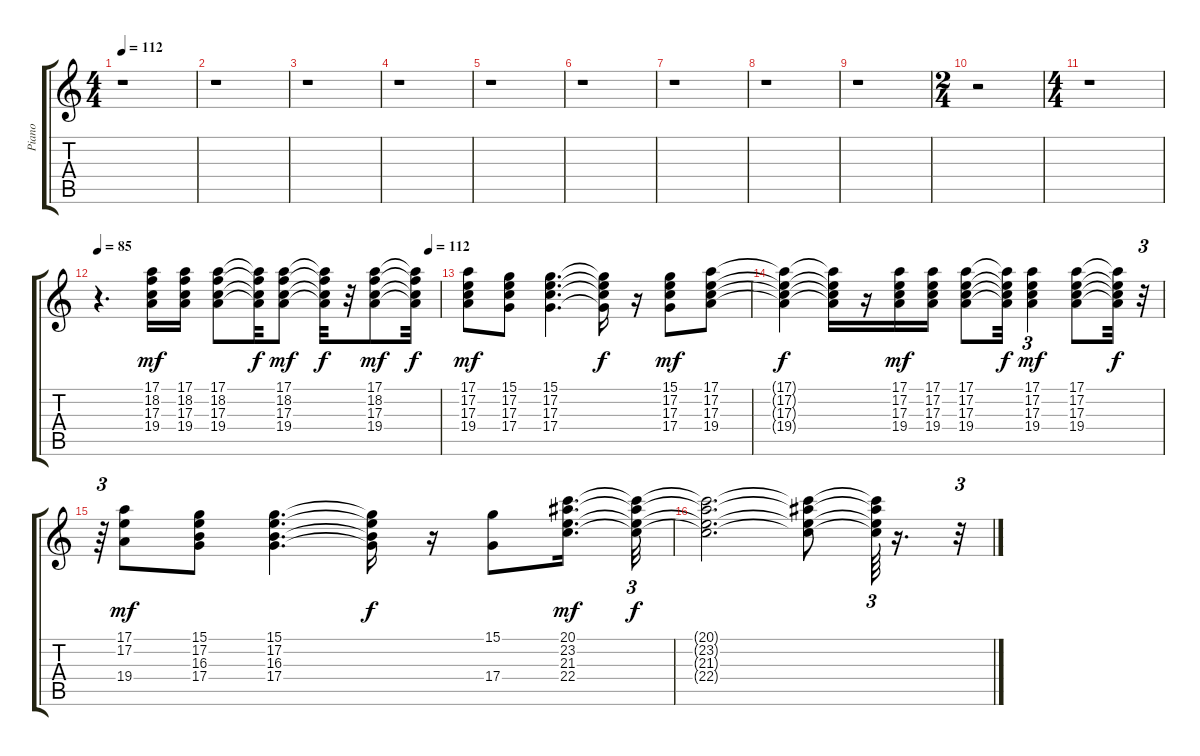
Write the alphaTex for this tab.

\track ("Piano" "Piano") {instrument electricpiano2}
\staff {score tabs}
\tuning (E4 B3 G3 D3 A2 E2) {hide}
\ts (4 4)
\tempo 112
\clef g2
\ks c
r.1{dy f} |
r.1 |
r.1 |
r.1 |
r.1 |
r.1 |
r.1 |
r.1 |
r.1 |
\ts (2 4)
r.2 |
\ts (4 4)
r.1 |
\tempo 85
\tempo (112 0.96875)
r.4{d} (17.1 18.2 17.3 19.4).16{dy mf} (17.1 18.2 17.3 19.4).16 (17.1 18.2 17.3 19.4).8 (17.1{t} 18.2{t} 17.3{t} 19.4{t}).32{dy f} (17.1 18.2 17.3 19.4).8{dy mf} (17.1{t} 18.2{t} 17.3{t} 19.4{t}).32{dy f} r.32 (17.1 18.2 17.3 19.4).8{dy mf} (17.1{t} 18.2{t} 17.3{t} 19.4{t}).32{dy f} |
(17.1 17.2 17.3 19.4).8{dy mf} (15.1 17.2 17.3 17.4).8 (15.1 17.2 17.3 17.4).4{d} (15.1{t} 17.2{t} 17.3{t} 17.4{t}).16{dy f} r.16 (15.1 17.2 17.3 17.4).8{dy mf} (17.1 17.2 17.3 19.4).8 |
(17.1{t} 17.2{t} 17.3{t} 19.4{t}).4{dy f} (17.1{t} 17.2{t} 17.3{t} 19.4{t}).16 r.16 (17.1 17.2 17.3 19.4).16{dy mf} (17.1 17.2 17.3 19.4).16 (17.1 17.2 17.3 19.4).8 (17.1{t} 17.2{t} 17.3{t} 19.4{t}).32{dy f} (17.1 17.2 17.3 19.4).4{tu (3 2) dy mf} (17.1 17.2 17.3 19.4).8 (17.1{t} 17.2{t} 17.3{t} 19.4{t}).32{dy f} r.32{tu (3 2)} |
r.64{tu (3 2)} (17.1 17.2 19.4).8{dy mf} (15.1 17.2 16.3 17.4).8 (15.1 17.2 16.3 17.4).4{d} (15.1{t} 17.2{t} 16.3{t} 17.4{t}).16{dy f} r.16 (15.1 17.4).8 (20.1 23.2 21.3 22.4).16{d dy mf} (20.1{t} 23.2{t} 21.3{t} 22.4{t}).32{tu (3 2) dy f} |
(20.1{t} 23.2{t} 21.3{t} 22.4{t}).2{d} (20.1{t} 23.2{t} 21.3{t} 22.4{t}).8 (20.1{t} 23.2{t} 21.3{t} 22.4{t}).64{tu (3 2)} r.16{d} r.32{tu (3 2)}
